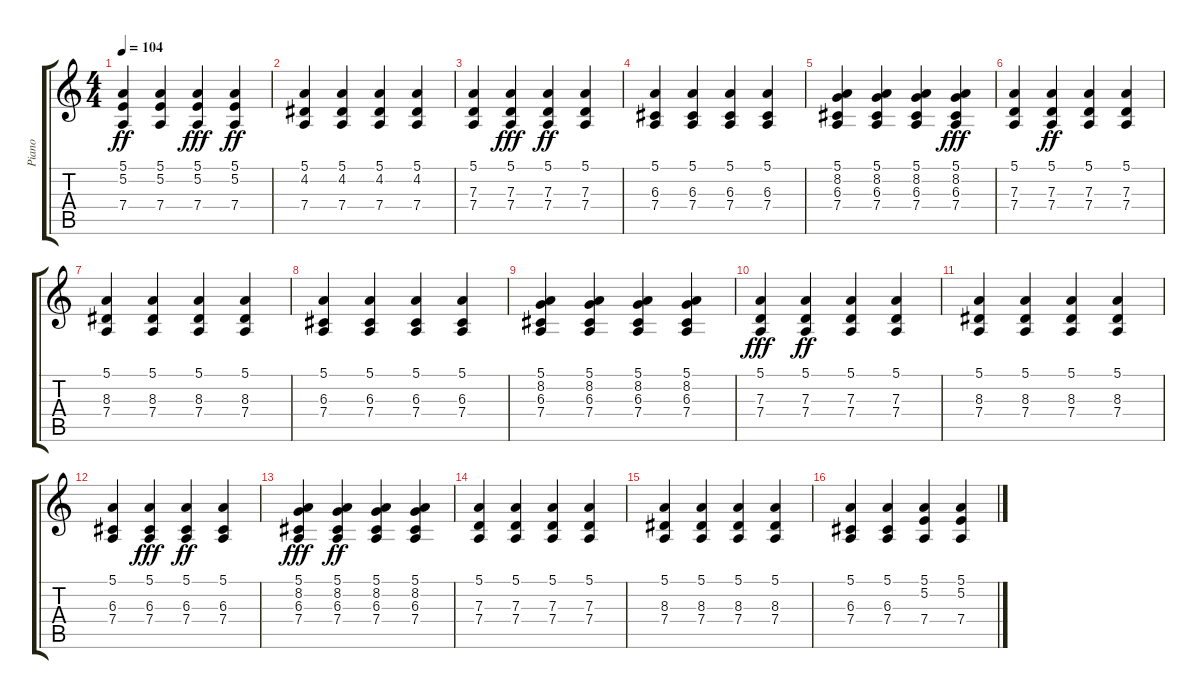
\track ("Piano" "Piano") {instrument brightacousticpiano}
\staff {score tabs}
\tuning (E4 B3 G3 D3 A2 E2) {hide}
\ts (4 4)
\tempo 104
\clef g2
\ks c
(5.1 5.2 7.4).4{dy ff} (5.1 5.2 7.4).4 (5.1 5.2 7.4).4{dy fff} (5.1 5.2 7.4).4{dy ff} |
(5.1 4.2 7.4).4 (5.1 4.2 7.4).4 (5.1 4.2 7.4).4 (5.1 4.2 7.4).4 |
(5.1 7.3 7.4).4 (5.1 7.3 7.4).4{dy fff} (5.1 7.3 7.4).4{dy ff} (5.1 7.3 7.4).4 |
(5.1 6.3 7.4).4 (5.1 6.3 7.4).4 (5.1 6.3 7.4).4 (5.1 6.3 7.4).4 |
(5.1 8.2 6.3 7.4).4 (5.1 8.2 6.3 7.4).4 (5.1 8.2 6.3 7.4).4 (5.1 8.2 6.3 7.4).4{dy fff} |
(5.1 7.3 7.4).4 (5.1 7.3 7.4).4{dy ff} (5.1 7.3 7.4).4 (5.1 7.3 7.4).4 |
(5.1 8.3 7.4).4 (5.1 8.3 7.4).4 (5.1 8.3 7.4).4 (5.1 8.3 7.4).4 |
(5.1 6.3 7.4).4 (5.1 6.3 7.4).4 (5.1 6.3 7.4).4 (5.1 6.3 7.4).4 |
(5.1 8.2 6.3 7.4).4 (5.1 8.2 6.3 7.4).4 (5.1 8.2 6.3 7.4).4 (5.1 8.2 6.3 7.4).4 |
(5.1 7.3 7.4).4{dy fff} (5.1 7.3 7.4).4{dy ff} (5.1 7.3 7.4).4 (5.1 7.3 7.4).4 |
(5.1 8.3 7.4).4 (5.1 8.3 7.4).4 (5.1 8.3 7.4).4 (5.1 8.3 7.4).4 |
(5.1 6.3 7.4).4 (5.1 6.3 7.4).4{dy fff} (5.1 6.3 7.4).4{dy ff} (5.1 6.3 7.4).4 |
(5.1 8.2 6.3 7.4).4{dy fff} (5.1 8.2 6.3 7.4).4{dy ff} (5.1 8.2 6.3 7.4).4 (5.1 8.2 6.3 7.4).4 |
(5.1 7.3 7.4).4 (5.1 7.3 7.4).4 (5.1 7.3 7.4).4 (5.1 7.3 7.4).4 |
(5.1 8.3 7.4).4 (5.1 8.3 7.4).4 (5.1 8.3 7.4).4 (5.1 8.3 7.4).4 |
(5.1 6.3 7.4).4 (5.1 6.3 7.4).4 (5.1 5.2 7.4).4 (5.1 5.2 7.4).4
